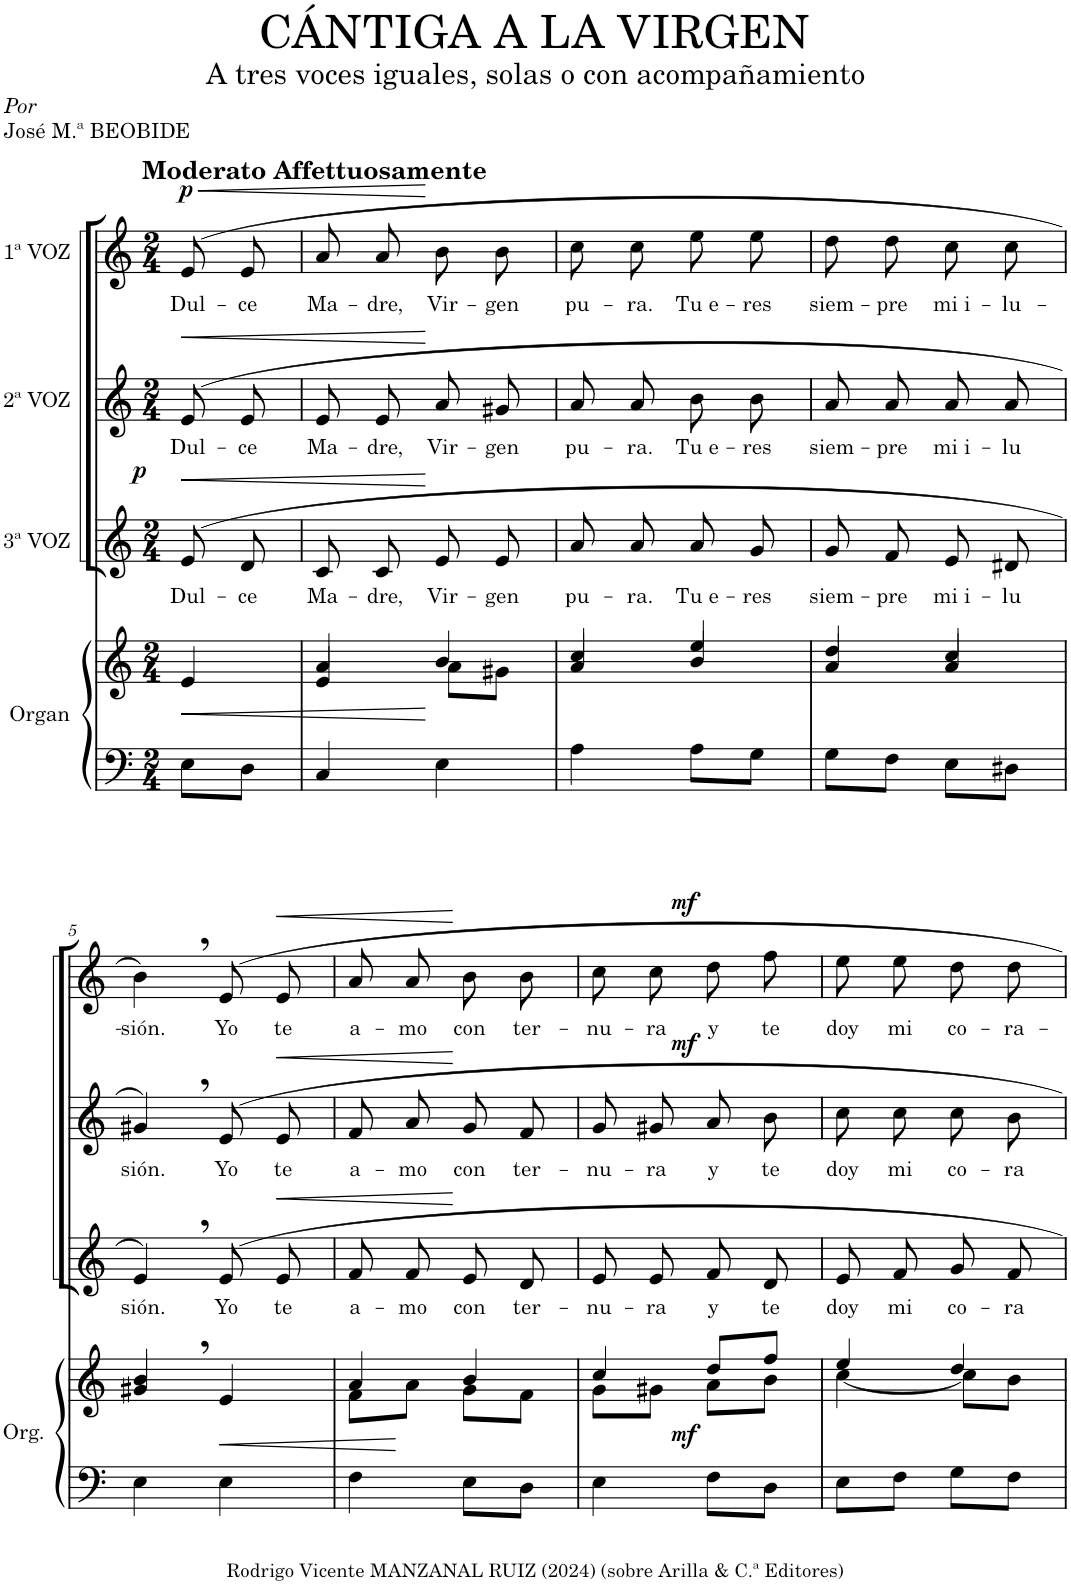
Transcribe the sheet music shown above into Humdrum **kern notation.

**kern	**kern	**dynam	**kern	**text	**dynam	**kern	**text	**dynam	**kern	**text	**dynam
*part4	*part4	*part4	*part3	*part3	*part3	*part2	*part2	*part2	*part1	*part1	*part1
*staff5	*staff4	*staff4/5	*staff3	*staff3	*staff3	*staff2	*staff2	*staff2	*staff1	*staff1	*staff1
*I"Organ	*	*	*I"3ª VOZ	*	*	*I"2ª VOZ	*	*	*I"1ª VOZ	*	*
*I'Org.	*	*	*	*	*	*	*	*	*	*	*
*clefF4	*clefG2	*	*clefG2	*	*	*clefG2	*	*	*clefG2	*	*
*k[]	*k[]	*	*k[]	*	*	*k[]	*	*	*k[]	*	*
*M2/4	*M2/4	*	*M2/4	*	*	*M2/4	*	*	*M2/4	*	*
=1	=1	=1	=1	=1	=1	=1	=1	=1	=1	=1	=1
!	!	!	!	!	!	!	!	!	!LO:TX:a:B:t=Moderato Affettuosamente	!	!
!	!	!LO:HP:b	!	!LO:LY:b	!LO:HP:b	!	!LO:LY:b	!LO:HP:b	!	!LO:LY:b	!LO:HP:b
!	!	!	!	!	!	!	!	!LO:DY:n=1:b	!	!	!LO:DY:n=1:a
8E\L	4e/	<	(>8e/L	Dul-	<	(8e/L	Dul-	< p	(8e/L	Dul-	< p
!	!	!	!	!LO:LY:b	!	!	!LO:LY:b	!	!	!LO:LY:b	!
8D\J	.	.	8d/J	-ce	.	8e/J	-ce	.	8e/J	-ce	.
=2	=2	=2	=2	=2	=2	=2	=2	=2	=2	=2	=2
*	*^	*	*	*	*	*	*	*	*	*	*
!	!	!	!	!	!LO:LY:b	!	!	!LO:LY:b	!	!	!LO:LY:b	!
4C/	4a/	4e/	.	8c/L	Ma-	.	8e/L	Ma-	.	8a/L	Ma-	.
!	!	!	!	!	!LO:LY:b	!	!	!LO:LY:b	!	!	!LO:LY:b	!
.	.	.	.	8c/J	-dre‚	.	8e/J	-dre‚	.	8a/J	-dre‚	.
!	!	!	!	!	!LO:LY:b	!	!	!LO:LY:b	!	!	!LO:LY:b	!
4E\	4b/	8a\L	[	8e/L	Vir-	[	8a/L	Vir-	[	8b\L	Vir-	[
!	!	!	!	!	!LO:LY:b	!	!	!LO:LY:b	!	!	!LO:LY:b	!
.	.	8g#X\J	.	8e/J	-gen	.	8g#X/J	-gen	.	8b\J	-gen	.
=3	=3	=3	=3	=3	=3	=3	=3	=3	=3	=3	=3	=3
!	!	!	!	!	!LO:LY:b	!	!	!LO:LY:b	!	!	!LO:LY:b	!
4A\	4cc/	4a/	.	8a/L	pu-	.	8a/L	pu-	.	8cc\L	pu-	.
!	!	!	!	!	!LO:LY:b	!	!	!LO:LY:b	!	!	!LO:LY:b	!
.	.	.	.	8a/J	-ra.	.	8a/J	-ra.	.	8cc\J	-ra.	.
!	!	!	!	!	!LO:LY:b	!	!	!LO:LY:b	!	!	!LO:LY:b	!
8A\L	4ee/	4b/	.	8a/L	Tu e-	.	8b\L	Tu e-	.	8ee\L	Tu e-	.
!	!	!	!	!	!LO:LY:b	!	!	!LO:LY:b	!	!	!LO:LY:b	!
8G\J	.	.	.	8g/J	-res	.	8b\J	-res	.	8ee\J	-res	.
=4	=4	=4	=4	=4	=4	=4	=4	=4	=4	=4	=4	=4
!	!	!	!	!	!LO:LY:b	!	!	!LO:LY:b	!	!	!LO:LY:b	!
8G\L	4dd/	4a/	.	8g/L	siem-	.	8a/L	siem-	.	8dd\L	siem-	.
!	!	!	!	!	!LO:LY:b	!	!	!LO:LY:b	!	!	!LO:LY:b	!
8F\J	.	.	.	8f/J	-pre	.	8a/J	-pre	.	8dd\J	-pre	.
!	!	!	!	!	!LO:LY:b	!	!	!LO:LY:b	!	!	!LO:LY:b	!
8E\L	4cc/	4a/	.	8e/L	mi i-	.	8a/L	mi i-	.	8cc\L	mi i-	.
!	!	!	!	!	!LO:LY:b	!	!	!LO:LY:b	!	!	!LO:LY:b	!
8D#X\J	.	.	.	8d#X/J	-lu	.	8a/J	-lu	.	8cc\J	-lu-	.
!!LO:LB:g=z
=5	=5	=5	=5	=5	=5	=5	=5	=5	=5	=5	=5	=5
!	!	!	!	!	!LO:LY:b	!	!	!LO:LY:b	!	!	!LO:LY:b	!
4E\	4b,/	4g#X/	.	4e,/)	-sión.	.	4g#X,/)	-sión.	.	4b,\)	-sión.	.
!	!	!	!LO:HP:b	!	!LO:LY:b	!	!	!LO:LY:b	!	!	!LO:LY:b	!
4E\	4e/	4ryy	<	8e/L	Yo	.	8e/L	Yo	.	8e/L	Yo	.
!	!	!	!	!	!LO:LY:b	!LO:HP:b	!	!LO:LY:b	!LO:HP:b	!	!LO:LY:b	!LO:HP:b
.	.	.	.	8e/J	te	<	8e/J	te	<	8e/J	te	<
=6	=6	=6	=6	=6	=6	=6	=6	=6	=6	=6	=6	=6
!	!	!	!	!	!LO:LY:b	!	!	!LO:LY:b	!	!	!LO:LY:b	!
4F\	4a/	8f\L	.	8f/L	a-	.	8f/L	a-	.	8a/L	a-	.
!	!	!	!	!	!LO:LY:b	!	!	!LO:LY:b	!	!	!LO:LY:b	!
.	.	8a\J	[	8f/J	-mo	.	8a/J	-mo	.	8a/J	-mo	.
!	!	!	!	!	!LO:LY:b	!	!	!LO:LY:b	!	!	!LO:LY:b	!
8E\L	4b/	8g\L	.	8e/L	con	[	8g/L	con	[	8b\L	con	[
!	!	!	!	!	!LO:LY:b	!	!	!LO:LY:b	!	!	!LO:LY:b	!
8D\J	.	8f\J	.	8d/J	ter-	.	8f/J	ter-	.	8b\J	ter-	.
=7	=7	=7	=7	=7	=7	=7	=7	=7	=7	=7	=7	=7
!	!	!	!	!	!LO:LY:b	!	!	!LO:LY:b	!	!	!LO:LY:b	!
4E\	4cc/	8g\L	.	8e/L	-nu-	.	8g/L	-nu-	.	8cc\L	-nu-	.
!	!	!	!LO:DY:b	!	!LO:LY:b	!	!	!LO:LY:b	!LO:DY:a	!	!LO:LY:b	!LO:DY:a
.	.	8g#X\J	mf	8e/J	-ra	.	8g#X/J	-ra	mf	8cc\J	-ra	mf
!	!	!	!	!	!LO:LY:b	!	!	!LO:LY:b	!	!	!LO:LY:b	!
8F\L	8dd/L	8a\L	.	8f/L	y	.	8a/L	y	.	8dd\L	y	.
!	!	!	!	!	!LO:LY:b	!	!	!LO:LY:b	!	!	!LO:LY:b	!
8D\J	8ff/J	8b\J	.	8d/J	te	.	8b/J	te	.	8ff\J	te	.
=8	=8	=8	=8	=8	=8	=8	=8	=8	=8	=8	=8	=8
!	!	!	!	!	!LO:LY:b	!	!	!LO:LY:b	!	!	!LO:LY:b	!
8E\L	4ee/	[4cc\	.	8e/L	doy	.	8cc\L	doy	.	8ee\L	doy	.
!	!	!	!	!	!LO:LY:b	!	!	!LO:LY:b	!	!	!LO:LY:b	!
8F\J	.	.	.	8f/J	mi	.	8cc\J	mi	.	8ee\J	mi	.
!	!	!	!	!	!LO:LY:b	!	!	!LO:LY:b	!	!	!LO:LY:b	!
8G\L	4dd/	8cc\L]	.	8g/L	co-	.	8cc\L	co-	.	8dd\L	co-	.
!	!	!	!	!	!LO:LY:b	!	!	!LO:LY:b	!	!	!LO:LY:b	!
8F\J	.	8b\J	.	8f/J	-ra	.	8b\J	-ra	.	8dd\J	-ra-	.
*	*v	*v	*	*	*	*	*	*	*	*	*	*
=	=	=	=	=	=	=	=	=	=	=	=
*-	*-	*-	*-	*-	*-	*-	*-	*-	*-	*-	*-
